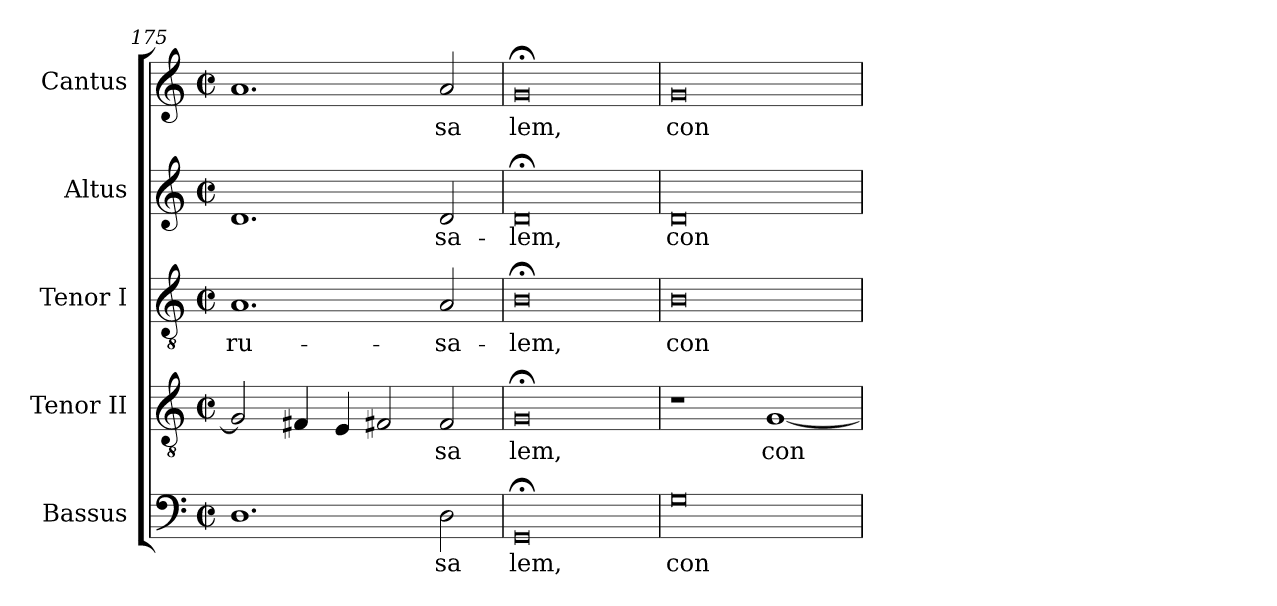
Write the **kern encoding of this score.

**kern	**text	**kern	**text	**kern	**text	**kern	**text	**kern	**text
*part5	*part5	*part4	*part4	*part3	*part3	*part2	*part2	*part1	*part1
*staff5	*staff5	*staff4	*staff4	*staff3	*staff3	*staff2	*staff2	*staff1	*staff1
*I"Bassus	*	*I"Tenor II	*	*I"Tenor I	*	*I"Altus	*	*I"Cantus	*
*clefF4	*	*clefGv2	*	*clefGv2	*	*clefG2	*	*clefG2	*
*	*	*	*	*k[]	*	*	*	*	*
*	*	*	*	*C:	*	*	*	*	*
*M2/2	*	*M2/2	*	*M2/2	*	*M2/2	*	*M2/2	*
*met(c|)	*	*met(c|)	*	*met(c|)	*	*met(c|)	*	*met(c|)	*
=175	=175	=175	=175	=175	=175	=175	=175	=175	=175
!	!	!	!	!	!LO:LY:b:cj	!	!	!	!
1.D	.	2G/]	.	1.A	-ru-	1.d	.	1.a	.
.	.	4F#/	.	.	.	.	.	.	.
.	.	4E/	.	.	.	.	.	.	.
.	.	2F#X/	.	.	.	.	.	.	.
!	!LO:LY:b:cj	!	!LO:LY:b:cj	!	!LO:LY:b:cj	!	!LO:LY:b:cj	!	!LO:LY:b:cj
2D\	sa	2F#/	sa	2A/	-sa-	2d/	-sa-	2a/	sa
=176	=176	=176	=176	=176	=176	=176	=176	=176	=176
!	!LO:LY:b:cj	!	!LO:LY:b:cj	!	!LO:LY:b:cj	!	!LO:LY:b:cj	!	!LO:LY:b:cj
0GG;<	lem,	0G;<	lem,	0B;<	-lem,	0d;<	-lem,	0g;<	lem,
=177	=177	=177	=177	=177	=177	=177	=177	=177	=177
!	!LO:LY:b:cj	!	!	!	!LO:LY:b:cj	!	!LO:LY:b:cj	!	!LO:LY:b:cj
0G	con	1r	.	0B	con-	0d	con-	0g	con
!	!	!	!LO:LY:b:cj	!	!	!	!	!	!
.	.	[<1G	con	.	.	.	.	.	.
=	=	=	=	=	=	=	=	=	=
*-	*-	*-	*-	*-	*-	*-	*-	*-	*-
